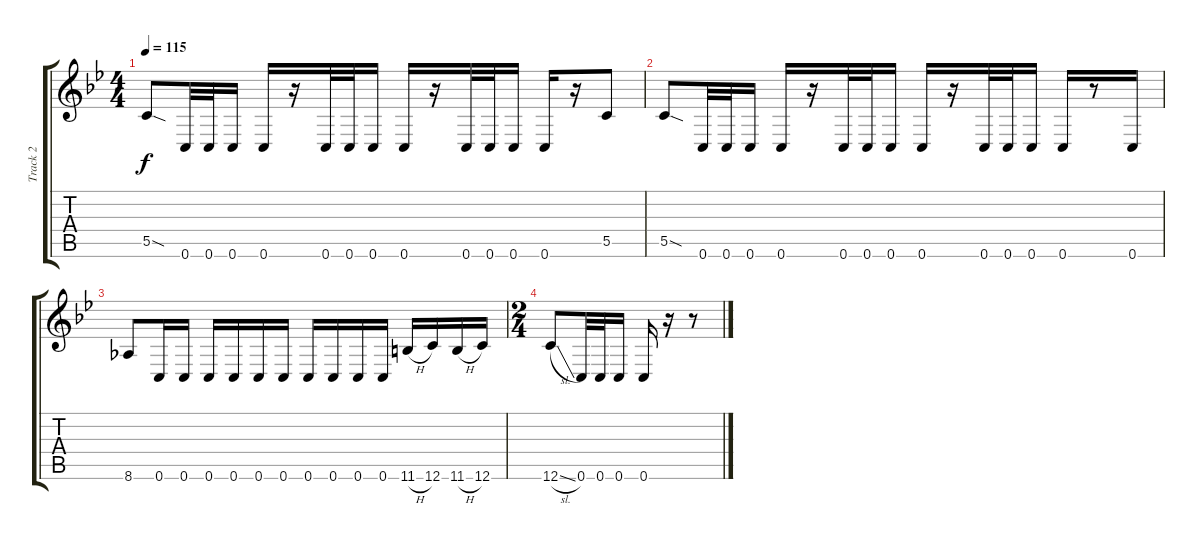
\track ("Track 2" "Track 2") {instrument distortionguitar}
\staff {score tabs}
\tuning (D4 A3 F3 C3 G2 C2) {hide}
\ts (4 4)
\tempo 115
\clef g2
\ks bb
5.5{sod}.8{dy f} 0.6.32 0.6.32 0.6.16 0.6.16 r.16 0.6.32 0.6.32 0.6.16 0.6.16 r.16 0.6.32 0.6.32 0.6.16 0.6.16 r.16 5.5.8 |
5.5{sod}.8 0.6.32 0.6.32 0.6.16 0.6.16 r.16 0.6.32 0.6.32 0.6.16 0.6.16 r.16 0.6.32 0.6.32 0.6.16 0.6.16 r.8 0.6.16 |
8.6.8 0.6.16 0.6.16 0.6.16 0.6.16 0.6.16 0.6.16 0.6.16 0.6.16 0.6.16 0.6.16 11.6{h}.16 12.6.16 11.6{h}.16 12.6.16 |
\ts (2 4)
12.6{sl}.8 0.6.32 0.6.32 0.6.16 0.6.16 r.16 r.8
